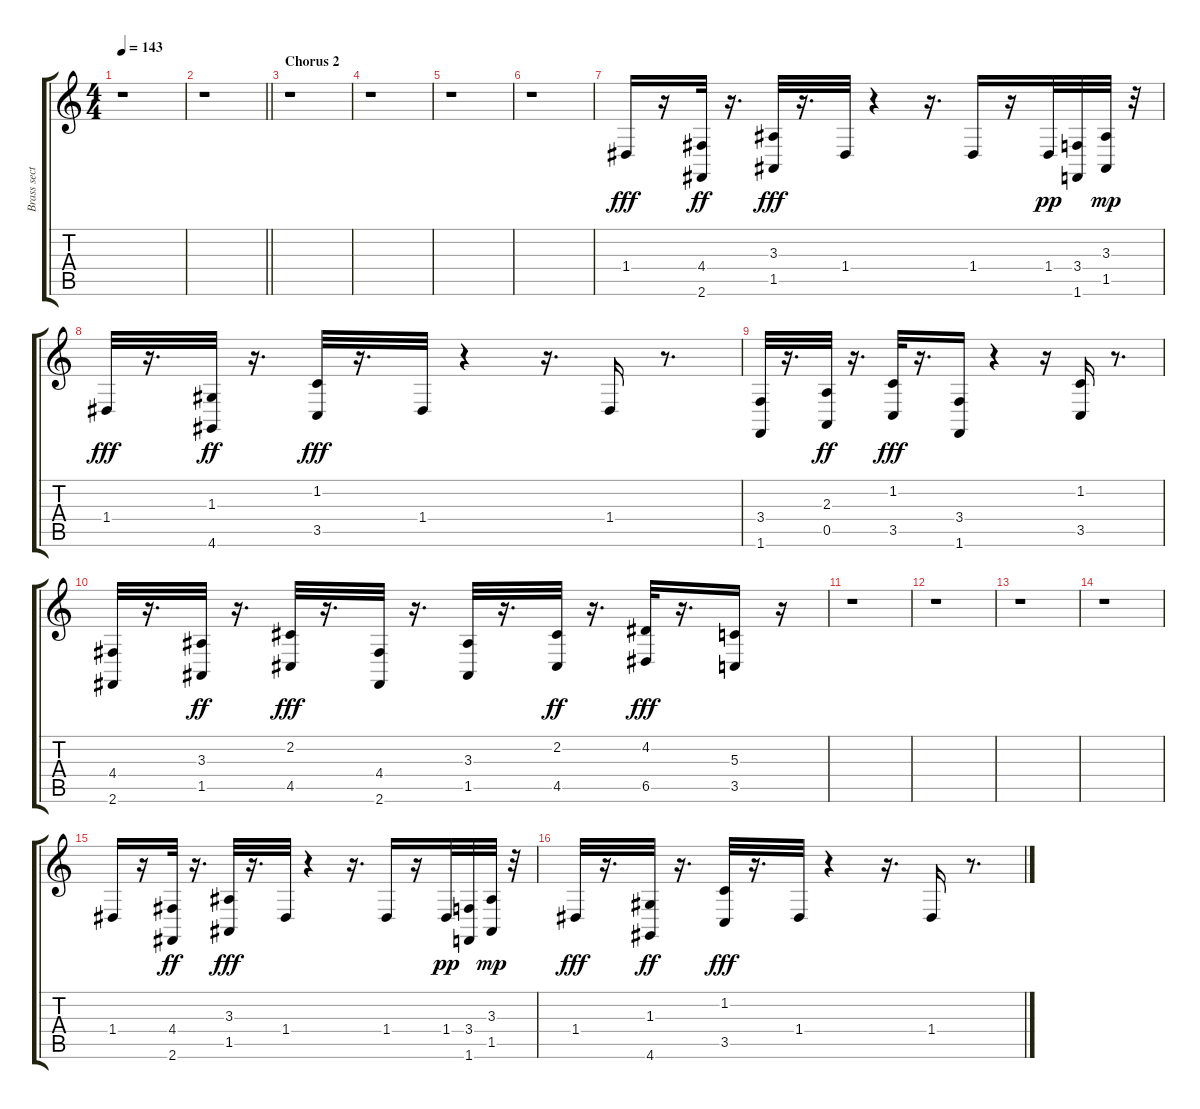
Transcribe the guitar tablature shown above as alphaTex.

\track ("Brass section" "Brass sect") {instrument tuba}
\staff {score tabs}
\tuning (E4 B3 G3 D3 A2 E2) {hide}
\ts (4 4)
\tempo 143
\clef g2
\ks c
r.1{dy fff} |
\barLineRight lightlight
r.1 |
\section ("" "Chorus 2")
r.1 |
r.1 |
r.1 |
r.1 |
1.4.16 r.16 (4.4 2.6).32{dy ff} r.16{d} (3.3 1.5).32{dy fff} r.16{d} 1.4.32 r.4 r.16{d} 1.4.16 r.16 1.4.32{dy pp} (3.4 1.6).32 (3.3 1.5).32{dy mp} r.32 |
1.4.32{dy fff} r.16{d} (1.3 4.6).32{dy ff} r.16{d} (1.2 3.5).32{dy fff} r.16{d} 1.4.32 r.4 r.16{d} 1.4.16 r.8{d} |
(3.4 1.6).32 r.16{d} (2.3 0.5).32{dy ff} r.16{d} (1.2 3.5).32{dy fff} r.16{d} (3.4 1.6).16 r.4 r.16 (1.2 3.5).16 r.8{d} |
(4.4 2.6).32 r.16{d} (3.3 1.5).32{dy ff} r.16{d} (2.2 4.5).32{dy fff} r.16{d} (4.4 2.6).32 r.16{d} (3.3 1.5).32 r.16{d} (2.2 4.5).32{dy ff} r.16{d} (4.2 6.5).32{dy fff} r.16{d} (5.3 3.5).16 r.16 |
r.1 |
r.1 |
r.1 |
r.1 |
1.4.16 r.16 (4.4 2.6).32{dy ff} r.16{d} (3.3 1.5).32{dy fff} r.16{d} 1.4.32 r.4 r.16{d} 1.4.16 r.16 1.4.32{dy pp} (3.4 1.6).32 (3.3 1.5).32{dy mp} r.32 |
1.4.32{dy fff} r.16{d} (1.3 4.6).32{dy ff} r.16{d} (1.2 3.5).32{dy fff} r.16{d} 1.4.32 r.4 r.16{d} 1.4.16 r.8{d}
